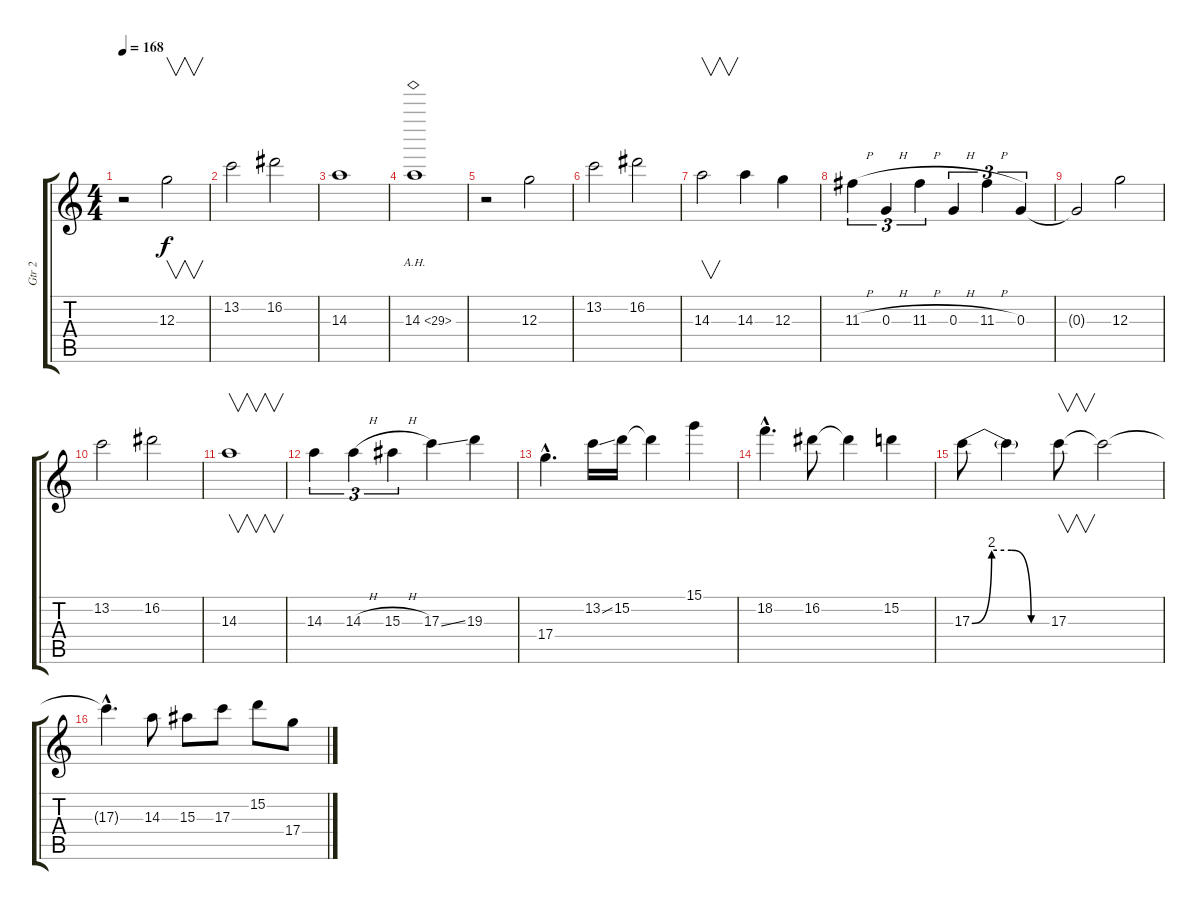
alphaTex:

\track ("Gtr 2" "Gtr 2") {instrument distortionguitar}
\staff {score tabs}
\tuning (E4 B3 G3 D3 A2 E2) {hide}
\ts (4 4)
\tempo 168
\clef g2
\ks c
r.2{dy f} 12.3.2{v} |
13.2.2 16.2.2 |
14.3.1 |
14.3{ah 15}.1 |
r.2 12.3.2 |
13.2.2 16.2.2 |
14.3.2{v} 14.3.4 12.3.4 |
11.3{h}.4{tu (3 2)} 0.3{h}.4{tu (3 2)} 11.3{h}.4{tu (3 2)} 0.3{h}.4{tu (3 2)} 11.3{h}.4{tu (3 2)} 0.3.4{tu (3 2)} |
0.3{t}.2 12.3.2 |
13.2.2 16.2.2 |
14.3.1{v} |
14.3.4{tu (3 2)} 14.3{h}.4{tu (3 2)} 15.3{h}.4{tu (3 2)} 17.3{ss}.4 19.3.4 |
17.4{hac}.4{d} 13.2{ss}.16 15.2.16 15.2{t}.4 15.1.4 |
18.2{hac}.4{d} 16.2.8 16.2{t}.4 15.2.4 |
17.3{be (custom 0 0 15 8 30 8 45 0 60 0)}.8 17.3{t}.4 17.3.8{v} 17.3{t}.2 |
17.3{hac t}.4{d} 14.3.8 15.3.8 17.3.8 15.2.8 17.4.8
